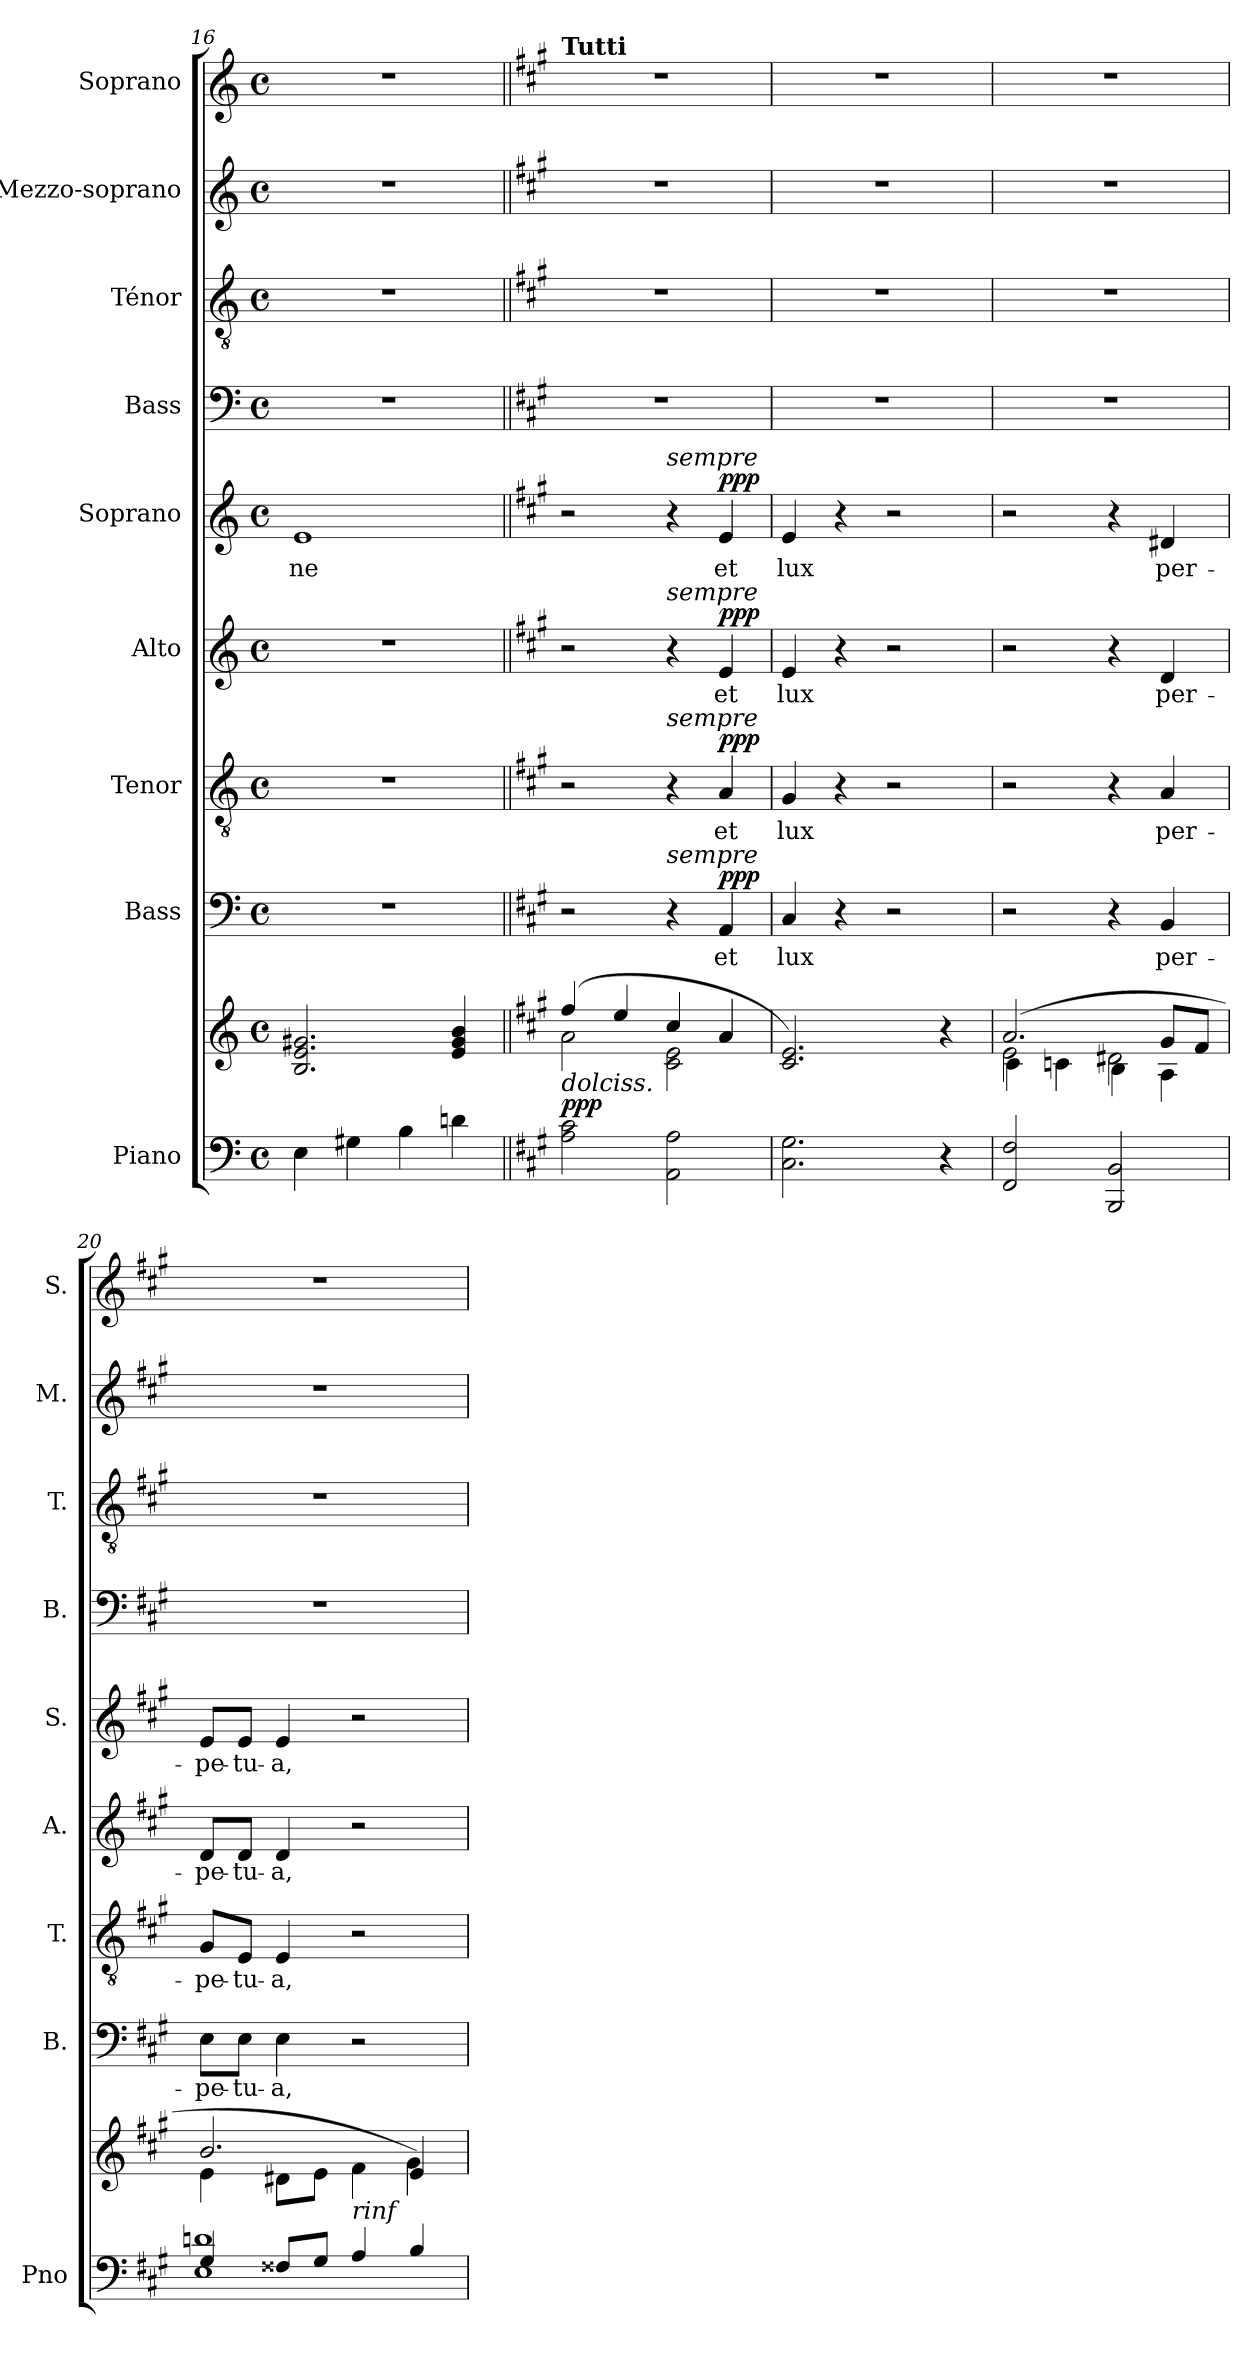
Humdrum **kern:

**kern	**kern	**dynam	**kern	**text	**dynam	**kern	**text	**dynam	**kern	**text	**dynam	**kern	**text	**dynam	**kern	**kern	**kern	**kern
*part9	*part9	*part9	*part8	*part8	*part8	*part7	*part7	*part7	*part6	*part6	*part6	*part5	*part5	*part5	*part4	*part3	*part2	*part1
*staff10	*staff9	*staff9/10	*staff8	*staff8	*staff8	*staff7	*staff7	*staff7	*staff6	*staff6	*staff6	*staff5	*staff5	*staff5	*staff4	*staff3	*staff2	*staff1
*I"Piano	*	*	*I"Bass	*	*	*I"Tenor	*	*	*I"Alto	*	*	*I"Soprano	*	*	*I"Bass	*I"Ténor	*I"Mezzo-soprano	*I"Soprano
*I'Pno	*	*	*I'B.	*	*	*I'T.	*	*	*I'A.	*	*	*I'S.	*	*	*I'B.	*I'T.	*I'M.	*I'S.
*clefF4	*clefG2	*	*clefF4	*	*	*clefGv2	*	*	*clefG2	*	*	*clefG2	*	*	*clefF4	*clefGv2	*clefG2	*clefG2
*	*	*	*	*	*	*	*	*	*ITrd2c3	*	*	*	*	*	*	*	*	*
*k[]	*k[]	*	*k[]	*	*	*k[]	*	*	*k[f#c#g#]	*	*	*k[]	*	*	*k[]	*k[]	*k[]	*k[]
*M4/4	*M4/4	*	*M4/4	*	*	*M4/4	*	*	*M4/4	*	*	*M4/4	*	*	*M4/4	*M4/4	*M4/4	*M4/4
*met(c)	*met(c)	*	*met(c)	*	*	*met(c)	*	*	*met(c)	*	*	*met(c)	*	*	*met(c)	*met(c)	*met(c)	*met(c)
=16	=16	=16	=16	=16	=16	=16	=16	=16	=16	=16	=16	=16	=16	=16	=16	=16	=16	=16
4E\	2.B/ 2.e/ 2.g#X/	.	1r	.	.	1r	.	.	1r	.	.	1e	-ne	.	1r	1r	1r	1r
4G#X\	.	.	.	.	.	.	.	.	.	.	.	.	.	.	.	.	.	.
4B\	.	.	.	.	.	.	.	.	.	.	.	.	.	.	.	.	.	.
4dn\	4e/ 4g#/ 4b/	.	.	.	.	.	.	.	.	.	.	.	.	.	.	.	.	.
=17||	=17||	=17||	=17||	=17||	=17||	=17||	=17||	=17||	=17||	=17||	=17||	=17||	=17||	=17||	=17||	=17||	=17||	=17||
*k[f#c#g#]	*k[f#c#g#]	*	*k[f#c#g#]	*	*	*k[f#c#g#]	*	*	*k[f#c#g#d#a#e#]	*	*	*k[f#c#g#]	*	*	*k[f#c#g#]	*k[f#c#g#]	*k[f#c#g#]	*k[f#c#g#]
*	*^	*	*	*	*	*	*	*	*	*	*	*	*	*	*	*	*	*
!	!	!	!	!	!	!	!	!	!	!	!	!	!	!	!	!	!	!	!LO:TX:a:B:t=Tutti
!LO:TX:a:i:t=dolciss.	!	!	!	!	!	!	!	!	!	!	!	!	!	!	!	!	!	!	!
!	!	!	!LO:DY:a=2	!	!	!	!	!	!	!	!	!	!	!	!	!	!	!	!
2A\ 2c#\	(4ff#/	2a\	ppp	2r	.	.	2r	.	.	2r	.	.	2r	.	.	1r	1r	1r	1r
.	4ee/	.	.	.	.	.	.	.	.	.	.	.	.	.	.	.	.	.	.
!	!	!	!	!	!	!	!	!	!	!	!	!	!LO:TX:a:i:t=sempre	!	!	!	!	!	!
!	!	!	!	!	!	!	!	!	!	!LO:TX:a:i:t=sempre	!	!	!	!	!	!	!	!	!
!	!	!	!	!	!	!	!LO:TX:a:i:t=sempre	!	!	!	!	!	!	!	!	!	!	!	!
!	!	!	!	!LO:TX:a:i:t=sempre	!	!	!	!	!	!	!	!	!	!	!	!	!	!	!
2AA\ 2A\	4cc#/	2c#\ 2e\	.	4r	.	.	4r	.	.	4r	.	.	4r	.	.	.	.	.	.
!	!	!	!	!	!	!LO:DY:a	!	!	!LO:DY:a	!	!	!LO:DY:a	!	!	!LO:DY:a	!	!	!	!
.	4a/	.	.	4AA/	et	ppp	4A/	et	ppp	4c#i/	et	ppp	4e/	et	ppp	.	.	.	.
*	*v	*v	*	*	*	*	*	*	*	*	*	*	*	*	*	*	*	*	*
=18	=18	=18	=18	=18	=18	=18	=18	=18	=18	=18	=18	=18	=18	=18	=18	=18	=18	=18
2.C#\ 2.G#\	2.c#/ 2.e/)	.	4C#/	lux	.	4G#/	lux	.	4c#i/	lux	.	4e/	lux	.	1r	1r	1r	1r
.	.	.	4r	.	.	4r	.	.	4r	.	.	4r	.	.	.	.	.	.
.	.	.	2r	.	.	2r	.	.	2r	.	.	2r	.	.	.	.	.	.
4r	4r	.	.	.	.	.	.	.	.	.	.	.	.	.	.	.	.	.
=19	=19	=19	=19	=19	=19	=19	=19	=19	=19	=19	=19	=19	=19	=19	=19	=19	=19	=19
*	*^	*	*	*	*	*	*	*	*	*	*	*	*	*	*	*	*	*
*	*	*^	*	*	*	*	*	*	*	*	*	*	*	*	*	*	*	*	*
2FF#/ 2F#/	(2.a/	2e\	4c#\	.	2r	.	.	2r	.	.	2r	.	.	2r	.	.	1r	1r	1r	1r
.	.	.	4cn\	.	.	.	.	.	.	.	.	.	.	.	.	.	.	.	.	.
2BBB/ 2BB/	.	2d#X\	4B\	.	4r	.	.	4r	.	.	4r	.	.	4r	.	.	.	.	.	.
.	8g#/L	.	4A\	.	4BB/	per-	.	4A/	per-	.	4Bi/	per-	.	4d#X/	per-	.	.	.	.	.
.	8f#/J	.	.	.	.	.	.	.	.	.	.	.	.	.	.	.	.	.	.	.
*	*	*v	*v	*	*	*	*	*	*	*	*	*	*	*	*	*	*	*	*	*
=20	=20	=20	=20	=20	=20	=20	=20	=20	=20	=20	=20	=20	=20	=20	=20	=20	=20	=20	=20
*^	*	*	*	*	*	*	*	*	*	*	*	*	*	*	*	*	*	*	*
4G#/	1E 1dn	2.b/	4e\	.	8E\L	-pe-	.	8G#/L	-pe-	.	8Bi/L	-pe-	.	8e/L	-pe-	.	1r	1r	1r	1r
.	.	.	.	.	8E\J	-tu-	.	8E/J	-tu-	.	8Bi/J	-tu-	.	8e/J	-tu-	.	.	.	.	.
8F##X/L	.	.	8d#X\L	.	4E\	-a,	.	4E/	-a,	.	4Bi/	-a,	.	4e/	-a,	.	.	.	.	.
8G#/J	.	.	8e\J	.	.	.	.	.	.	.	.	.	.	.	.	.	.	.	.	.
!LO:TX:a:i:t=rinf	!	!	!	!	!	!	!	!	!	!	!	!	!	!	!	!	!	!	!	!
4A/	.	.	4f#\	.	2r	.	.	2r	.	.	2r	.	.	2r	.	.	.	.	.	.
4B/	.	4e/)	4g#\	.	.	.	.	.	.	.	.	.	.	.	.	.	.	.	.	.
*v	*v	*	*	*	*	*	*	*	*	*	*	*	*	*	*	*	*	*	*	*
*	*v	*v	*	*	*	*	*	*	*	*	*	*	*	*	*	*	*	*	*
=	=	=	=	=	=	=	=	=	=	=	=	=	=	=	=	=	=	=
*-	*-	*-	*-	*-	*-	*-	*-	*-	*-	*-	*-	*-	*-	*-	*-	*-	*-	*-
